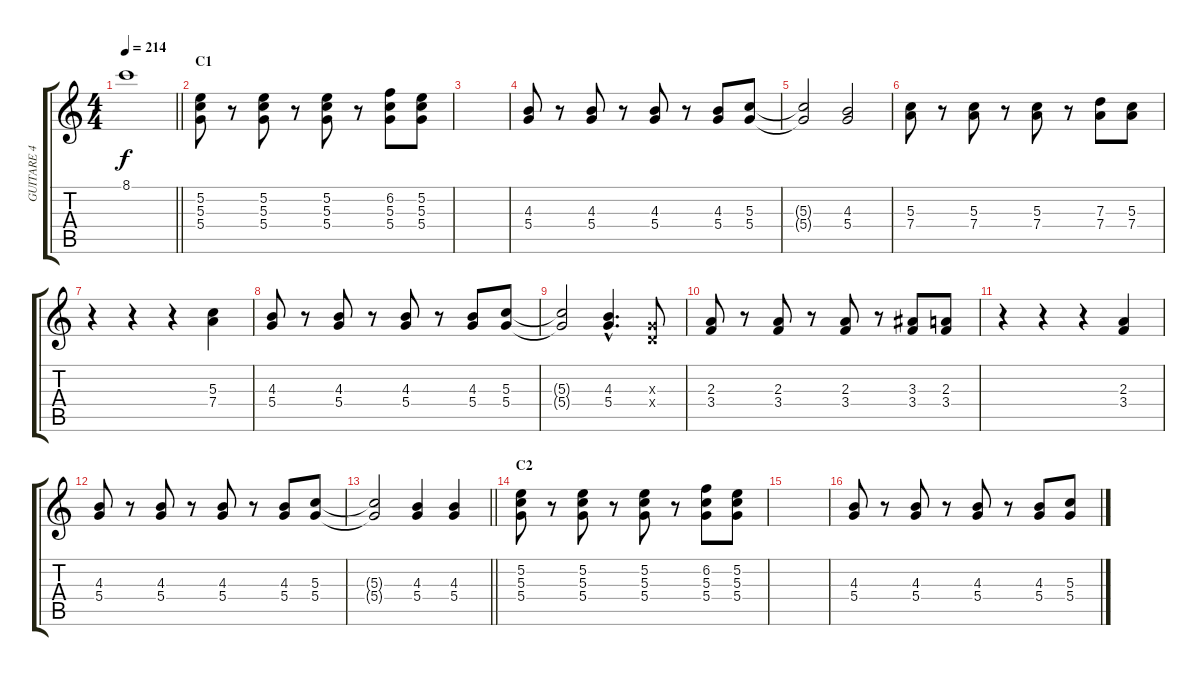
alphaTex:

\track ("GUITARE 4" "GUITARE 4") {instrument distortionguitar}
\staff {score tabs}
\tuning (E4 B3 G3 D3 A2 E2) {hide}
\ts (4 4)
\tempo 214
\clef g2
\barLineRight lightlight
\ks c
8.1{t}.1{dy f} |
\section ("" "C1")
(5.2 5.3 5.4).8{volume 10} r.8 (5.2 5.3 5.4).8 r.8 (5.2 5.3 5.4).8 r.8 (6.2 5.3 5.4).8 (5.2 5.3 5.4).8 |
|
(4.3 5.4).8 r.8 (4.3 5.4).8 r.8 (4.3 5.4).8 r.8 (4.3 5.4).8 (5.3 5.4).8 |
(5.3{t} 5.4{t}).2 (4.3 5.4).2 |
(5.3 7.4).8 r.8 (5.3 7.4).8 r.8 (5.3 7.4).8 r.8 (7.3 7.4).8 (5.3 7.4).8 |
r.4 r.4 r.4 (5.3 7.4).4 |
(4.3 5.4).8 r.8 (4.3 5.4).8 r.8 (4.3 5.4).8 r.8 (4.3 5.4).8 (5.3 5.4).8 |
(5.3{t} 5.4{t}).2 (4.3{hac} 5.4{hac}).4{d} (0.3{x} 0.4{x}).8 |
(2.3 3.4).8 r.8 (2.3 3.4).8 r.8 (2.3 3.4).8 r.8 (3.3 3.4).8 (2.3 3.4).8 |
r.4 r.4 r.4 (2.3 3.4).4 |
(4.3 5.4).8 r.8 (4.3 5.4).8 r.8 (4.3 5.4).8 r.8 (4.3 5.4).8 (5.3 5.4).8 |
\barLineRight lightlight
(5.3{t} 5.4{t}).2 (4.3 5.4).4 (4.3 5.4).4 |
\section ("" "C2")
(5.2 5.3 5.4).8 r.8 (5.2 5.3 5.4).8 r.8 (5.2 5.3 5.4).8 r.8 (6.2 5.3 5.4).8 (5.2 5.3 5.4).8 |
|
(4.3 5.4).8 r.8 (4.3 5.4).8 r.8 (4.3 5.4).8 r.8 (4.3 5.4).8 (5.3 5.4).8
